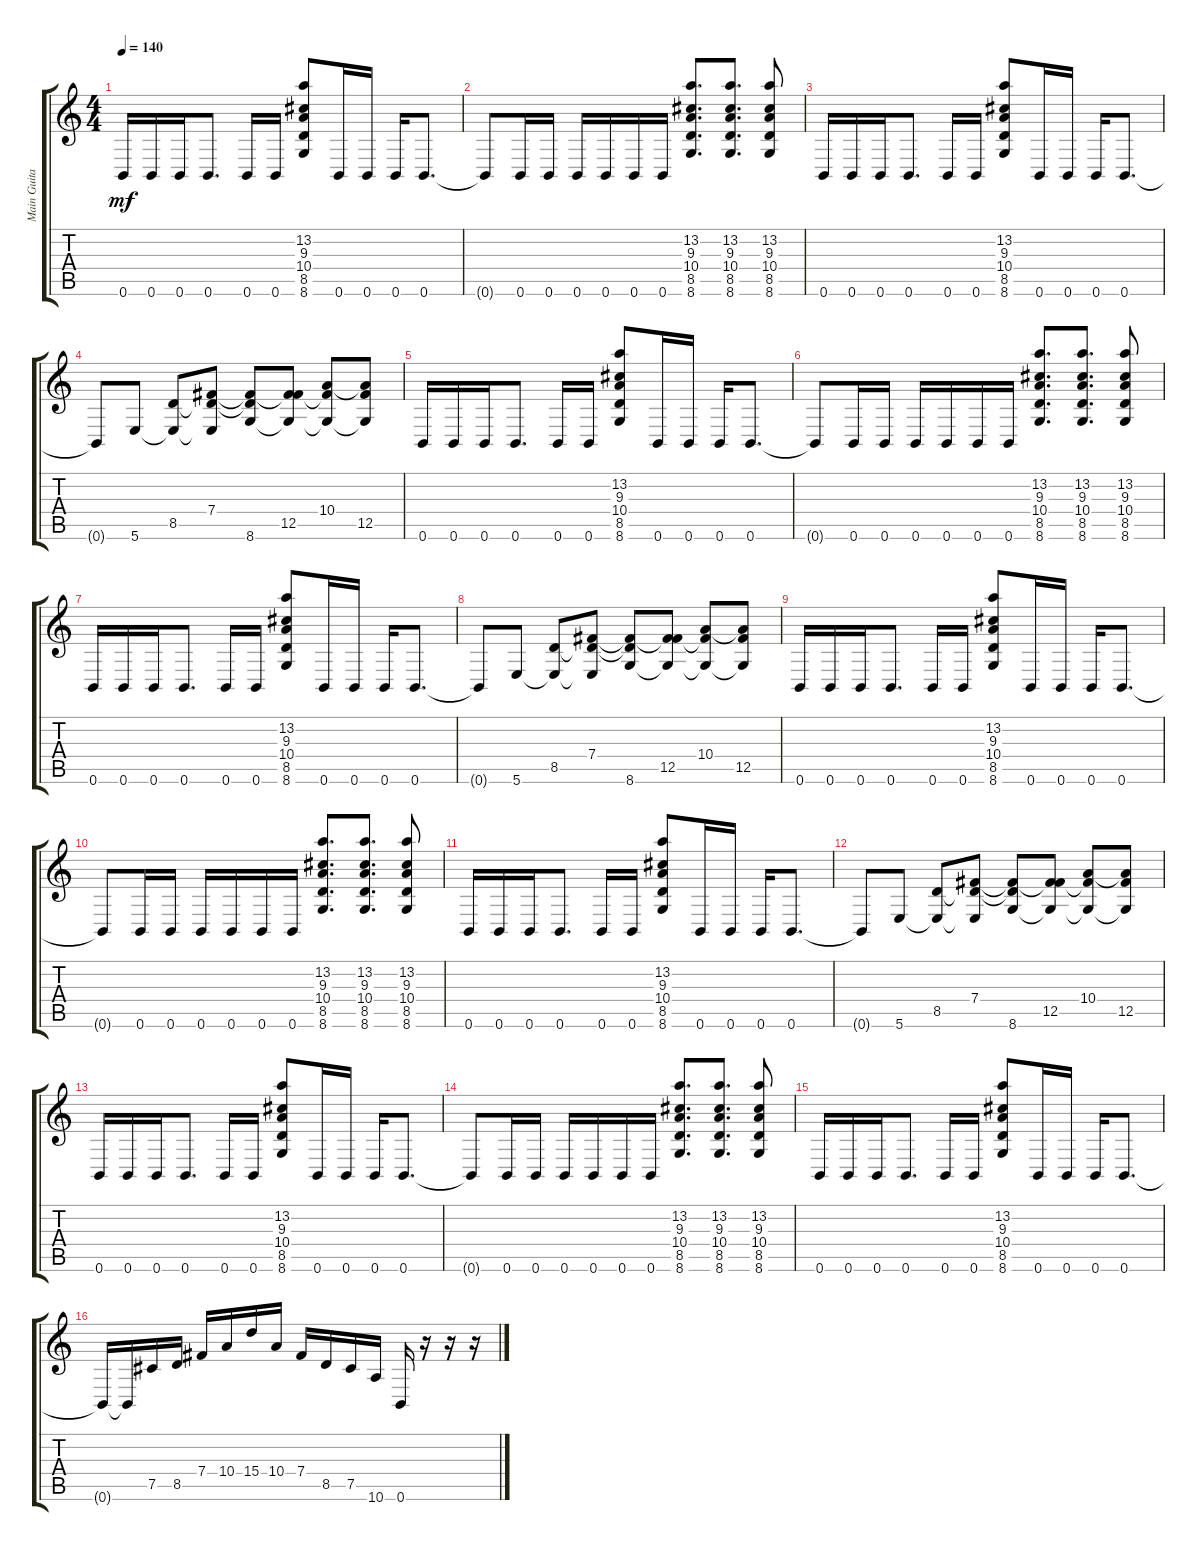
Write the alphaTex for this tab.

\track ("Main Guitar Left" "Main Guita") {instrument distortionguitar}
\staff {score tabs}
\tuning (Db4 Ab3 E3 B2 Gb2 B1) {hide}
\ts (4 4)
\tempo 140
\clef g2
\ks c
0.6.16{dy mf} 0.6.16 0.6.16 0.6.8{d} 0.6.16 0.6.16 (13.2 9.3 10.4 8.5 8.6).8 0.6.16 0.6.16 0.6.16 0.6.8{d} |
0.6{t}.8 0.6.16 0.6.16 0.6.16 0.6.16 0.6.16 0.6.16 (13.2 9.3 10.4 8.5 8.6).8{d} (13.2 9.3 10.4 8.5 8.6).8{d} (13.2 9.3 10.4 8.5 8.6).8 |
0.6.16 0.6.16 0.6.16 0.6.8{d} 0.6.16 0.6.16 (13.2 9.3 10.4 8.5 8.6).8 0.6.16 0.6.16 0.6.16 0.6.8{d} |
0.6{t}.8 5.6.8 (8.5 5.6{t}).8 (7.4 8.5{t} 5.6{t}).8 (7.4{t} 8.5{t} 8.6).8 (7.4{t} 12.5 8.6{t}).8 (10.4 12.5{t} 8.6{t}).8 (10.4{t} 12.5 8.6{t}).8 |
0.6.16 0.6.16 0.6.16 0.6.8{d} 0.6.16 0.6.16 (13.2 9.3 10.4 8.5 8.6).8 0.6.16 0.6.16 0.6.16 0.6.8{d} |
0.6{t}.8 0.6.16 0.6.16 0.6.16 0.6.16 0.6.16 0.6.16 (13.2 9.3 10.4 8.5 8.6).8{d} (13.2 9.3 10.4 8.5 8.6).8{d} (13.2 9.3 10.4 8.5 8.6).8 |
0.6.16 0.6.16 0.6.16 0.6.8{d} 0.6.16 0.6.16 (13.2 9.3 10.4 8.5 8.6).8 0.6.16 0.6.16 0.6.16 0.6.8{d} |
0.6{t}.8 5.6.8 (8.5 5.6{t}).8 (7.4 8.5{t} 5.6{t}).8 (7.4{t} 8.5{t} 8.6).8 (7.4{t} 12.5 8.6{t}).8 (10.4 12.5{t} 8.6{t}).8 (10.4{t} 12.5 8.6{t}).8 |
0.6.16 0.6.16 0.6.16 0.6.8{d} 0.6.16 0.6.16 (13.2 9.3 10.4 8.5 8.6).8 0.6.16 0.6.16 0.6.16 0.6.8{d} |
0.6{t}.8 0.6.16 0.6.16 0.6.16 0.6.16 0.6.16 0.6.16 (13.2 9.3 10.4 8.5 8.6).8{d} (13.2 9.3 10.4 8.5 8.6).8{d} (13.2 9.3 10.4 8.5 8.6).8 |
0.6.16 0.6.16 0.6.16 0.6.8{d} 0.6.16 0.6.16 (13.2 9.3 10.4 8.5 8.6).8 0.6.16 0.6.16 0.6.16 0.6.8{d} |
0.6{t}.8 5.6.8 (8.5 5.6{t}).8 (7.4 8.5{t} 5.6{t}).8 (7.4{t} 8.5{t} 8.6).8 (7.4{t} 12.5 8.6{t}).8 (10.4 12.5{t} 8.6{t}).8 (10.4{t} 12.5 8.6{t}).8 |
0.6.16 0.6.16 0.6.16 0.6.8{d} 0.6.16 0.6.16 (13.2 9.3 10.4 8.5 8.6).8 0.6.16 0.6.16 0.6.16 0.6.8{d} |
0.6{t}.8 0.6.16 0.6.16 0.6.16 0.6.16 0.6.16 0.6.16 (13.2 9.3 10.4 8.5 8.6).8{d} (13.2 9.3 10.4 8.5 8.6).8{d} (13.2 9.3 10.4 8.5 8.6).8 |
0.6.16 0.6.16 0.6.16 0.6.8{d} 0.6.16 0.6.16 (13.2 9.3 10.4 8.5 8.6).8 0.6.16 0.6.16 0.6.16 0.6.8{d} |
0.6{t}.16 0.6{t}.16 7.5.16 8.5.16 7.4.16 10.4.16 15.4.16 10.4.16 7.4.16 8.5.16 7.5.16 10.6.16 0.6.16 r.16 r.16 r.16
